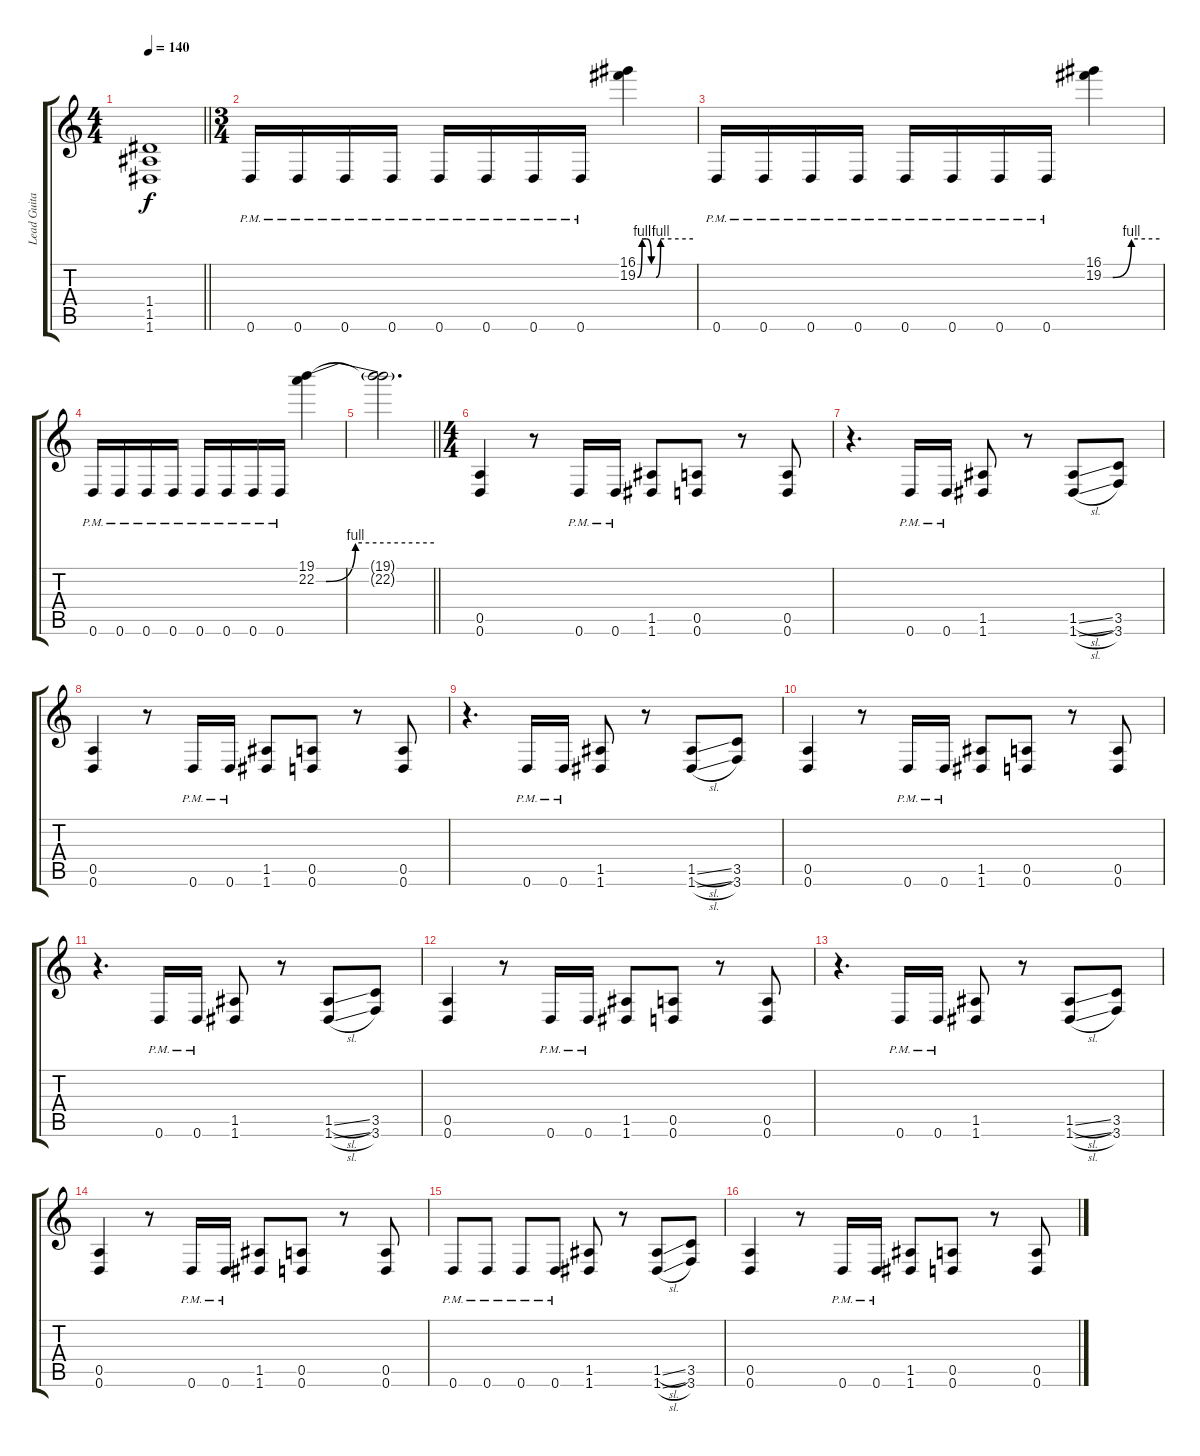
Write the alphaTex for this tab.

\track ("Lead Guitar" "Lead Guita") {instrument distortionguitar}
\staff {score tabs}
\tuning (E4 B3 G3 D3 A2 D2) {hide}
\ts (4 4)
\tempo 140
\clef g2
\barLineRight lightlight
\ks c
(1.4 1.5 1.6).1{dy f} |
\ts (3 4)
0.6{pm}.16 0.6{pm}.16 0.6{pm}.16 0.6{pm}.16 0.6{pm}.16 0.6{pm}.16 0.6{pm}.16 0.6{pm}.16 (16.1 19.2{be (custom 0 0 5 4 10 4 15 0 20 0 25 4 60 4)}).4 |
0.6{pm}.16 0.6{pm}.16 0.6{pm}.16 0.6{pm}.16 0.6{pm}.16 0.6{pm}.16 0.6{pm}.16 0.6{pm}.16 (16.1 19.2{be (custom 0 0 10 0 30 4 60 4)}).4 |
0.6{pm}.16 0.6{pm}.16 0.6{pm}.16 0.6{pm}.16 0.6{pm}.16 0.6{pm}.16 0.6{pm}.16 0.6{pm}.16 (19.1 22.2{be (custom 0 0 5 0 20 4 60 4)}).4 |
\barLineRight lightlight
(19.1{t} 22.2{t}).2{d} |
\ts (4 4)
(0.5 0.6).4 r.8 0.6{pm}.16 0.6{pm}.16 (1.5 1.6).8 (0.5 0.6).8 r.8 (0.5 0.6).8 |
r.4{d} 0.6{pm}.16 0.6{pm}.16 (1.5 1.6).8 r.8 (1.5{sl} 1.6{sl}).8 (3.5 3.6).8 |
(0.5 0.6).4 r.8 0.6{pm}.16 0.6{pm}.16 (1.5 1.6).8 (0.5 0.6).8 r.8 (0.5 0.6).8 |
r.4{d} 0.6{pm}.16 0.6{pm}.16 (1.5 1.6).8 r.8 (1.5{sl} 1.6{sl}).8 (3.5 3.6).8 |
(0.5 0.6).4 r.8 0.6{pm}.16 0.6{pm}.16 (1.5 1.6).8 (0.5 0.6).8 r.8 (0.5 0.6).8 |
r.4{d} 0.6{pm}.16 0.6{pm}.16 (1.5 1.6).8 r.8 (1.5{sl} 1.6{sl}).8 (3.5 3.6).8 |
(0.5 0.6).4 r.8 0.6{pm}.16 0.6{pm}.16 (1.5 1.6).8 (0.5 0.6).8 r.8 (0.5 0.6).8 |
r.4{d} 0.6{pm}.16 0.6{pm}.16 (1.5 1.6).8 r.8 (1.5{sl} 1.6{sl}).8 (3.5 3.6).8 |
(0.5 0.6).4 r.8 0.6{pm}.16 0.6{pm}.16 (1.5 1.6).8 (0.5 0.6).8 r.8 (0.5 0.6).8 |
0.6{pm}.8 0.6{pm}.8 0.6{pm}.8 0.6{pm}.8 (1.5 1.6).8 r.8 (1.5{sl} 1.6{sl}).8 (3.5 3.6).8 |
(0.5 0.6).4 r.8 0.6{pm}.16 0.6{pm}.16 (1.5 1.6).8 (0.5 0.6).8 r.8 (0.5 0.6).8
